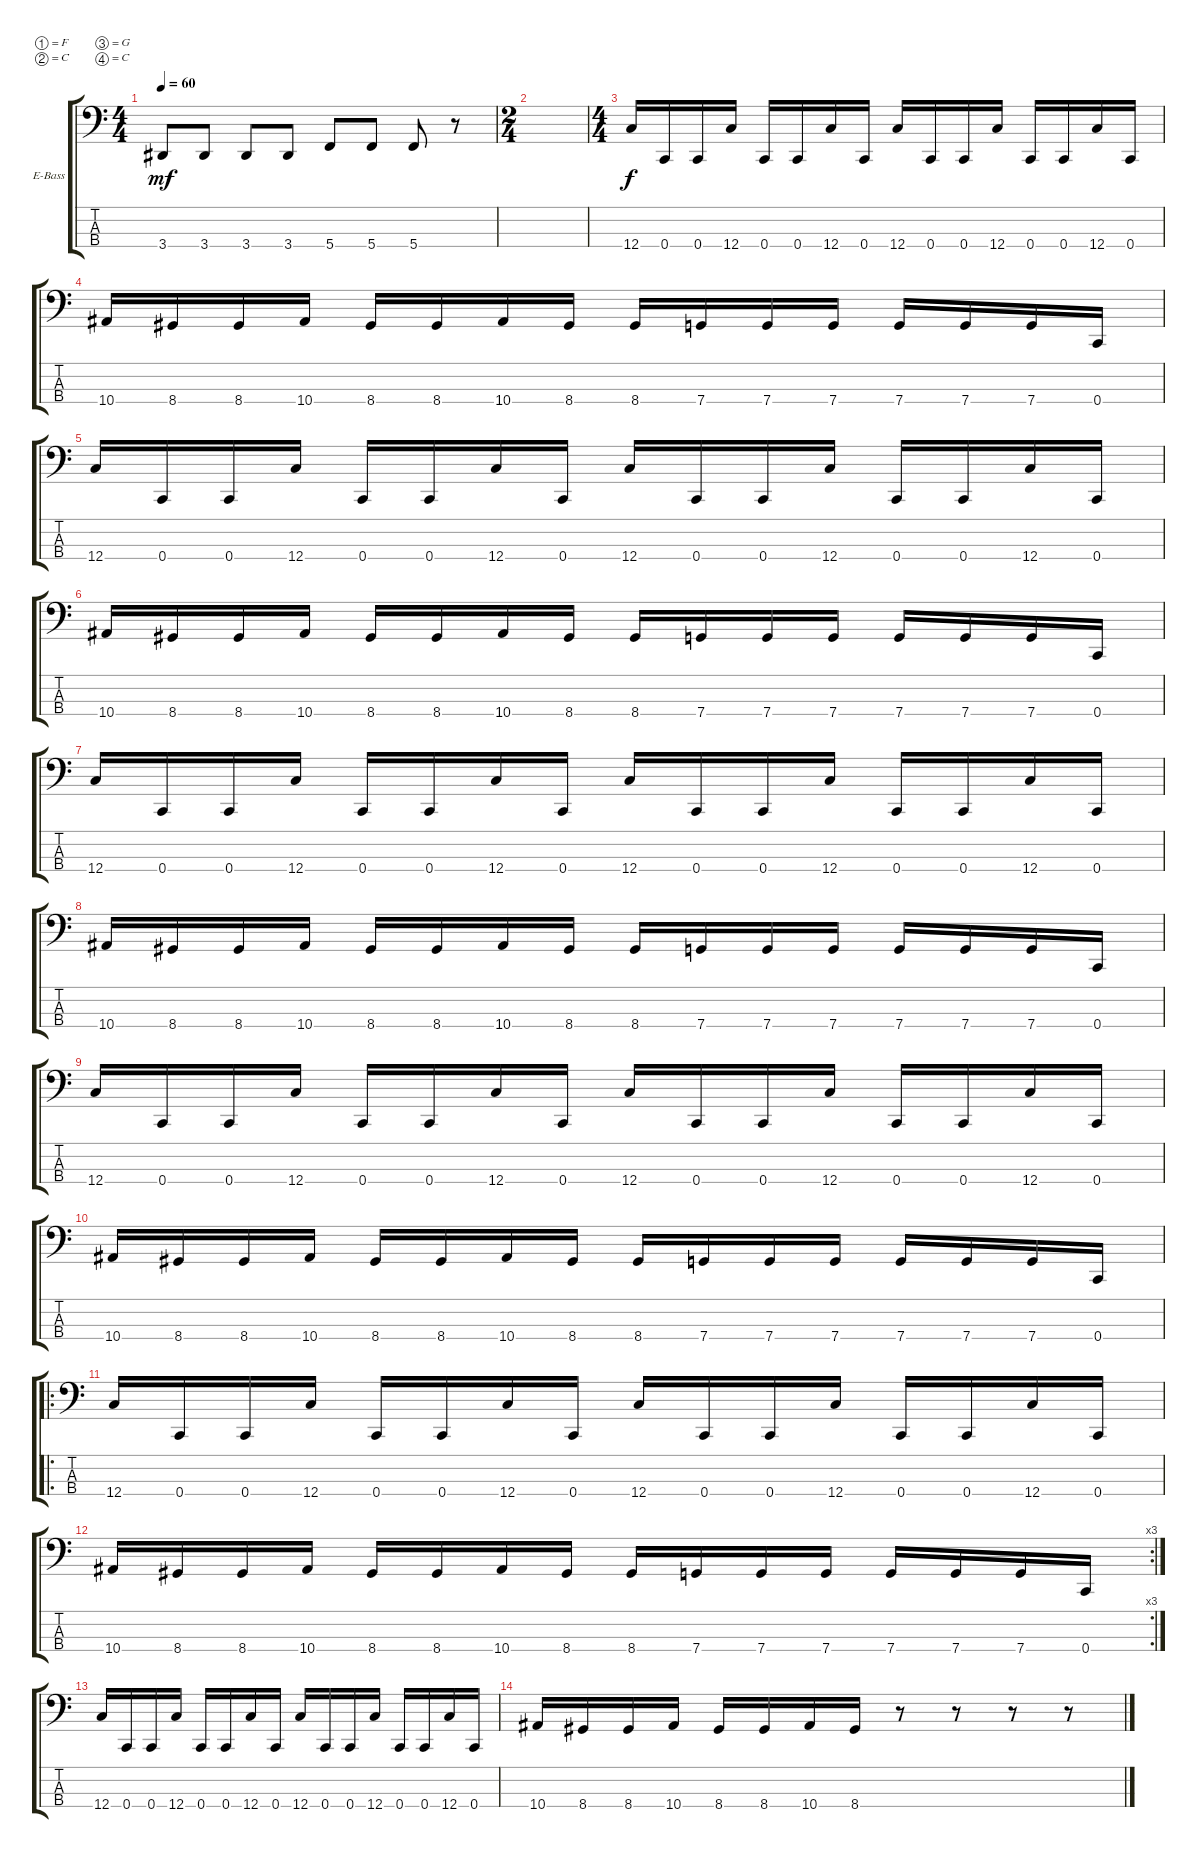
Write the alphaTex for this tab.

\defaultSystemsLayout 4
\bracketExtendMode groupsimilarinstruments
\firstSystemTrackNameOrientation horizontal
\otherSystemsTrackNameOrientation horizontal
\track ("Oliver Riedel" "E-Bass") {instrument electricbassfinger}
\staff {score tabs}
\tuning (F2 C2 G1 C1)
\ts (4 4)
\tempo 60
\clef f4
\ks c
3.4.8{dy mf} 3.4.8 3.4.8 3.4.8 5.4.8 5.4.8 5.4.8 r.8 |
\ts (2 4)
|
\ts (4 4)
12.4.16{dy f} 0.4.16 0.4.16 12.4.16 0.4.16 0.4.16 12.4.16 0.4.16 12.4.16 0.4.16 0.4.16 12.4.16 0.4.16 0.4.16 12.4.16 0.4.16 |
10.4.16 8.4.16 8.4.16 10.4.16 8.4.16 8.4.16 10.4.16 8.4.16 8.4.16 7.4.16 7.4.16 7.4.16 7.4.16 7.4.16 7.4.16 0.4.16 |
12.4.16 0.4.16 0.4.16 12.4.16 0.4.16 0.4.16 12.4.16 0.4.16 12.4.16 0.4.16 0.4.16 12.4.16 0.4.16 0.4.16 12.4.16 0.4.16 |
10.4.16 8.4.16 8.4.16 10.4.16 8.4.16 8.4.16 10.4.16 8.4.16 8.4.16 7.4.16 7.4.16 7.4.16 7.4.16 7.4.16 7.4.16 0.4.16 |
12.4.16 0.4.16 0.4.16 12.4.16 0.4.16 0.4.16 12.4.16 0.4.16 12.4.16 0.4.16 0.4.16 12.4.16 0.4.16 0.4.16 12.4.16 0.4.16 |
10.4.16 8.4.16 8.4.16 10.4.16 8.4.16 8.4.16 10.4.16 8.4.16 8.4.16 7.4.16 7.4.16 7.4.16 7.4.16 7.4.16 7.4.16 0.4.16 |
12.4.16 0.4.16 0.4.16 12.4.16 0.4.16 0.4.16 12.4.16 0.4.16 12.4.16 0.4.16 0.4.16 12.4.16 0.4.16 0.4.16 12.4.16 0.4.16 |
10.4.16 8.4.16 8.4.16 10.4.16 8.4.16 8.4.16 10.4.16 8.4.16 8.4.16 7.4.16 7.4.16 7.4.16 7.4.16 7.4.16 7.4.16 0.4.16 |
\ro
12.4.16 0.4.16 0.4.16 12.4.16 0.4.16 0.4.16 12.4.16 0.4.16 12.4.16 0.4.16 0.4.16 12.4.16 0.4.16 0.4.16 12.4.16 0.4.16 |
\rc 3
10.4.16 8.4.16 8.4.16 10.4.16 8.4.16 8.4.16 10.4.16 8.4.16 8.4.16 7.4.16 7.4.16 7.4.16 7.4.16 7.4.16 7.4.16 0.4.16 |
12.4.16 0.4.16 0.4.16 12.4.16 0.4.16 0.4.16 12.4.16 0.4.16 12.4.16 0.4.16 0.4.16 12.4.16 0.4.16 0.4.16 12.4.16 0.4.16 |
10.4.16 8.4.16 8.4.16 10.4.16 8.4.16 8.4.16 10.4.16 8.4.16 r.8 r.8 r.8 r.8
